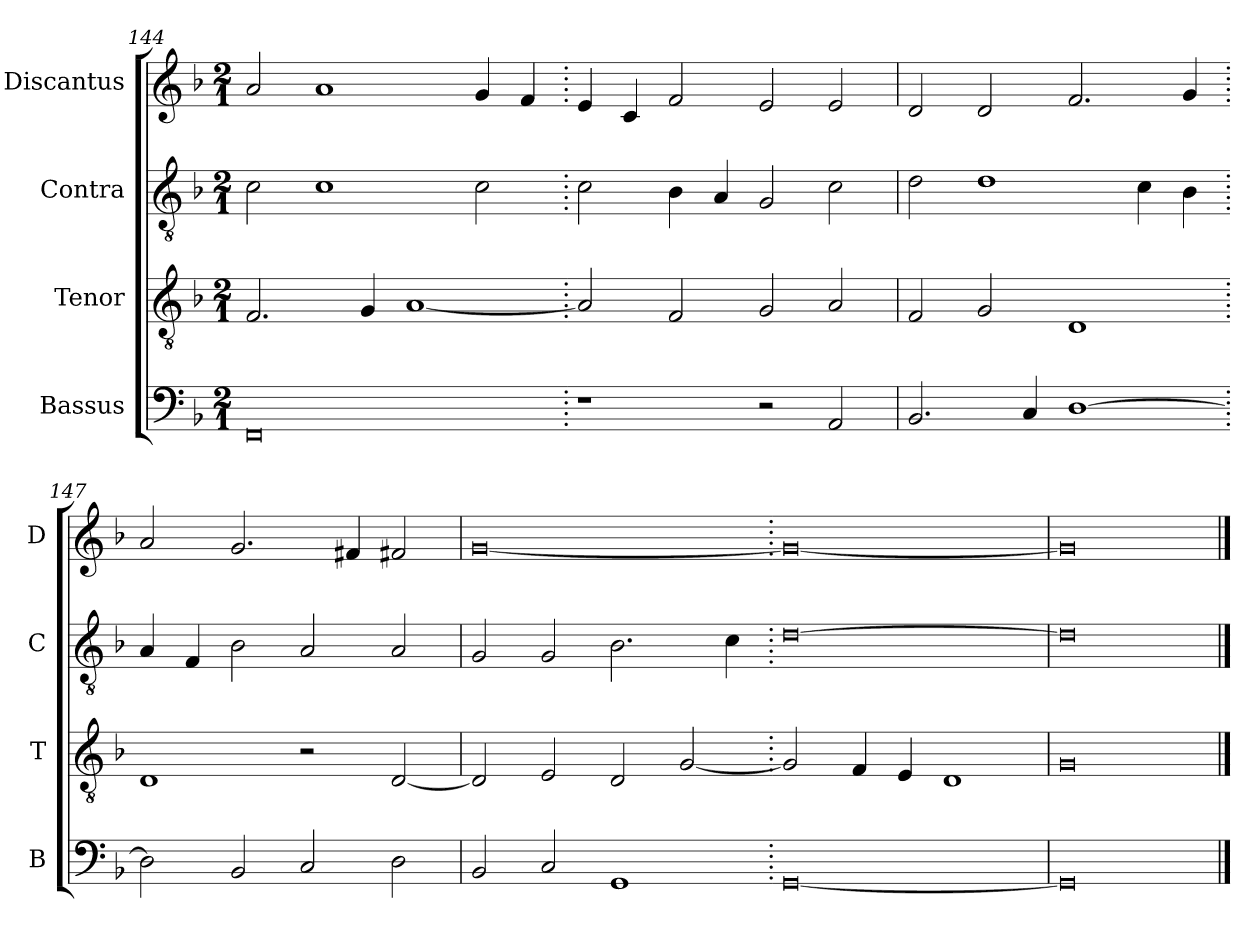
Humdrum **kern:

**kern	**kern	**kern	**kern
*part4	*part3	*part2	*part1
*staff4	*staff3	*staff2	*staff1
*I"Bassus	*I"Tenor	*I"Contra	*I"Discantus
*I'B	*I'T	*I'C	*I'D
*clefF4	*clefGv2	*clefGv2	*clefG2
*k[b-]	*k[b-]	*k[b-]	*k[b-]
*M2/1	*M2/1	*M2/1	*M2/1
=144	=144	=144	=144
0FF	2.F/	2c\	2a/
.	.	1c	1a
.	4G/	.	.
.	[1A	.	.
.	.	2c\	4g/
.	.	.	4f/
=145.	=145.	=145.	=145.
1r	2A/]	2c\	4e/
.	.	.	4c/
.	2F/	4B-\	2f/
.	.	4A/	.
2r	2G/	2G/	2e/
2AA/	2A/	2c\	2e/
=146	=146	=146	=146
2.BB-/	2F/	2d\	2d/
.	2G/	1d	2d/
4C/	.	.	.
[1D	1D	.	2.f/
.	.	4c\	.
.	.	4B-\	4g/
=147.	=147.	=147.	=147.
2D\]	1D	4A/	2a/
.	.	4F/	.
2BB-/	.	2B-\	2.g/
2C/	2r	2A/	.
.	.	.	4f#X/
2D\	[2D/	2A/	2f#X/
=148	=148	=148	=148
2BB-/	2D/]	2G/	[0g
2C/	2E/	2G/	.
1GG	2D/	2.B-\	.
.	[2G/	.	.
.	.	4c\	.
=149.	=149.	=149.	=149.
[0GG	2G/]	[0d	0g_
.	4F/	.	.
.	4E/	.	.
.	1D	.	.
=150	=150	=150	=150
0GG]	0G	0d]	0g]
==	==	==	==
*-	*-	*-	*-
